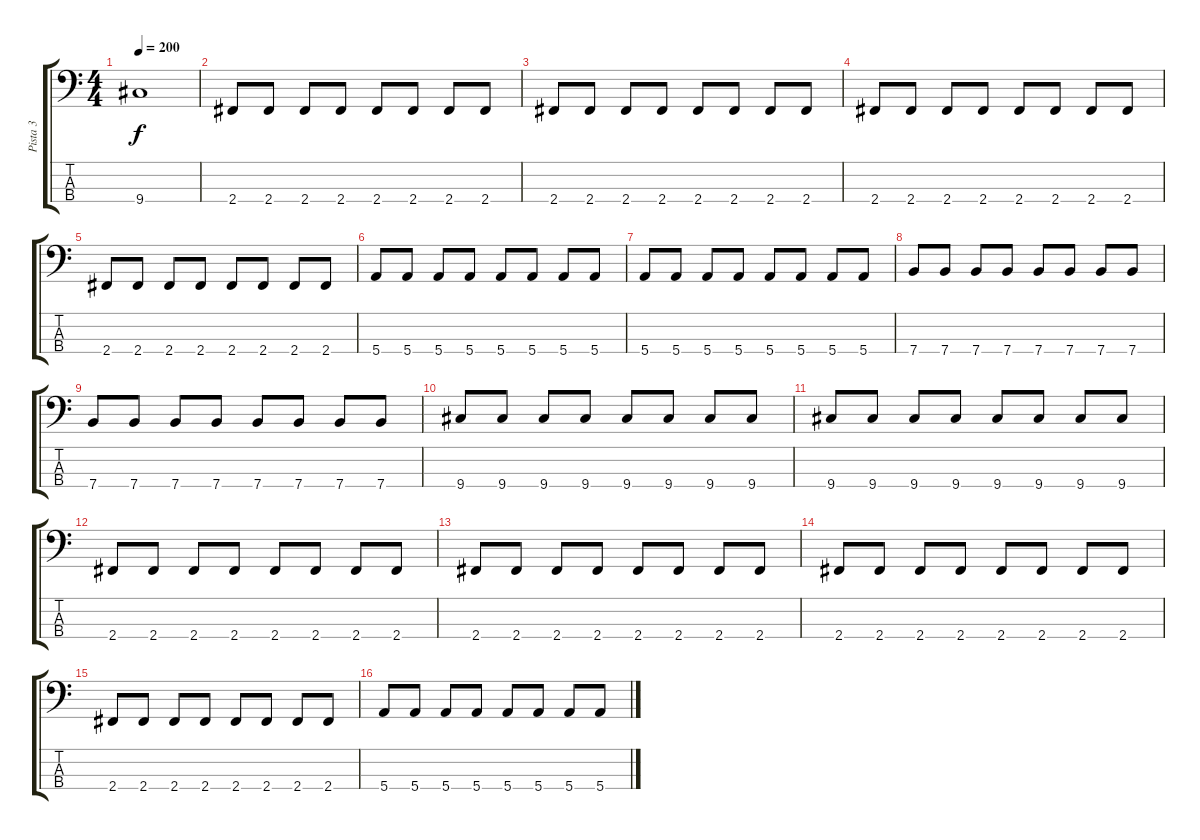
\track ("Pista 3" "Pista 3") {instrument electricbassfinger}
\staff {score tabs}
\tuning (G2 D2 A1 E1) {hide}
\ts (4 4)
\tempo 200
\clef f4
\ks c
9.4{t}.1{dy f} |
2.4.8 2.4.8 2.4.8 2.4.8 2.4.8 2.4.8 2.4.8 2.4.8 |
2.4.8 2.4.8 2.4.8 2.4.8 2.4.8 2.4.8 2.4.8 2.4.8 |
2.4.8 2.4.8 2.4.8 2.4.8 2.4.8 2.4.8 2.4.8 2.4.8 |
2.4.8 2.4.8 2.4.8 2.4.8 2.4.8 2.4.8 2.4.8 2.4.8 |
5.4.8 5.4.8 5.4.8 5.4.8 5.4.8 5.4.8 5.4.8 5.4.8 |
5.4.8 5.4.8 5.4.8 5.4.8 5.4.8 5.4.8 5.4.8 5.4.8 |
7.4.8 7.4.8 7.4.8 7.4.8 7.4.8 7.4.8 7.4.8 7.4.8 |
7.4.8 7.4.8 7.4.8 7.4.8 7.4.8 7.4.8 7.4.8 7.4.8 |
9.4.8 9.4.8 9.4.8 9.4.8 9.4.8 9.4.8 9.4.8 9.4.8 |
9.4.8 9.4.8 9.4.8 9.4.8 9.4.8 9.4.8 9.4.8 9.4.8 |
2.4.8 2.4.8 2.4.8 2.4.8 2.4.8 2.4.8 2.4.8 2.4.8 |
2.4.8 2.4.8 2.4.8 2.4.8 2.4.8 2.4.8 2.4.8 2.4.8 |
2.4.8 2.4.8 2.4.8 2.4.8 2.4.8 2.4.8 2.4.8 2.4.8 |
2.4.8 2.4.8 2.4.8 2.4.8 2.4.8 2.4.8 2.4.8 2.4.8 |
5.4.8 5.4.8 5.4.8 5.4.8 5.4.8 5.4.8 5.4.8 5.4.8
